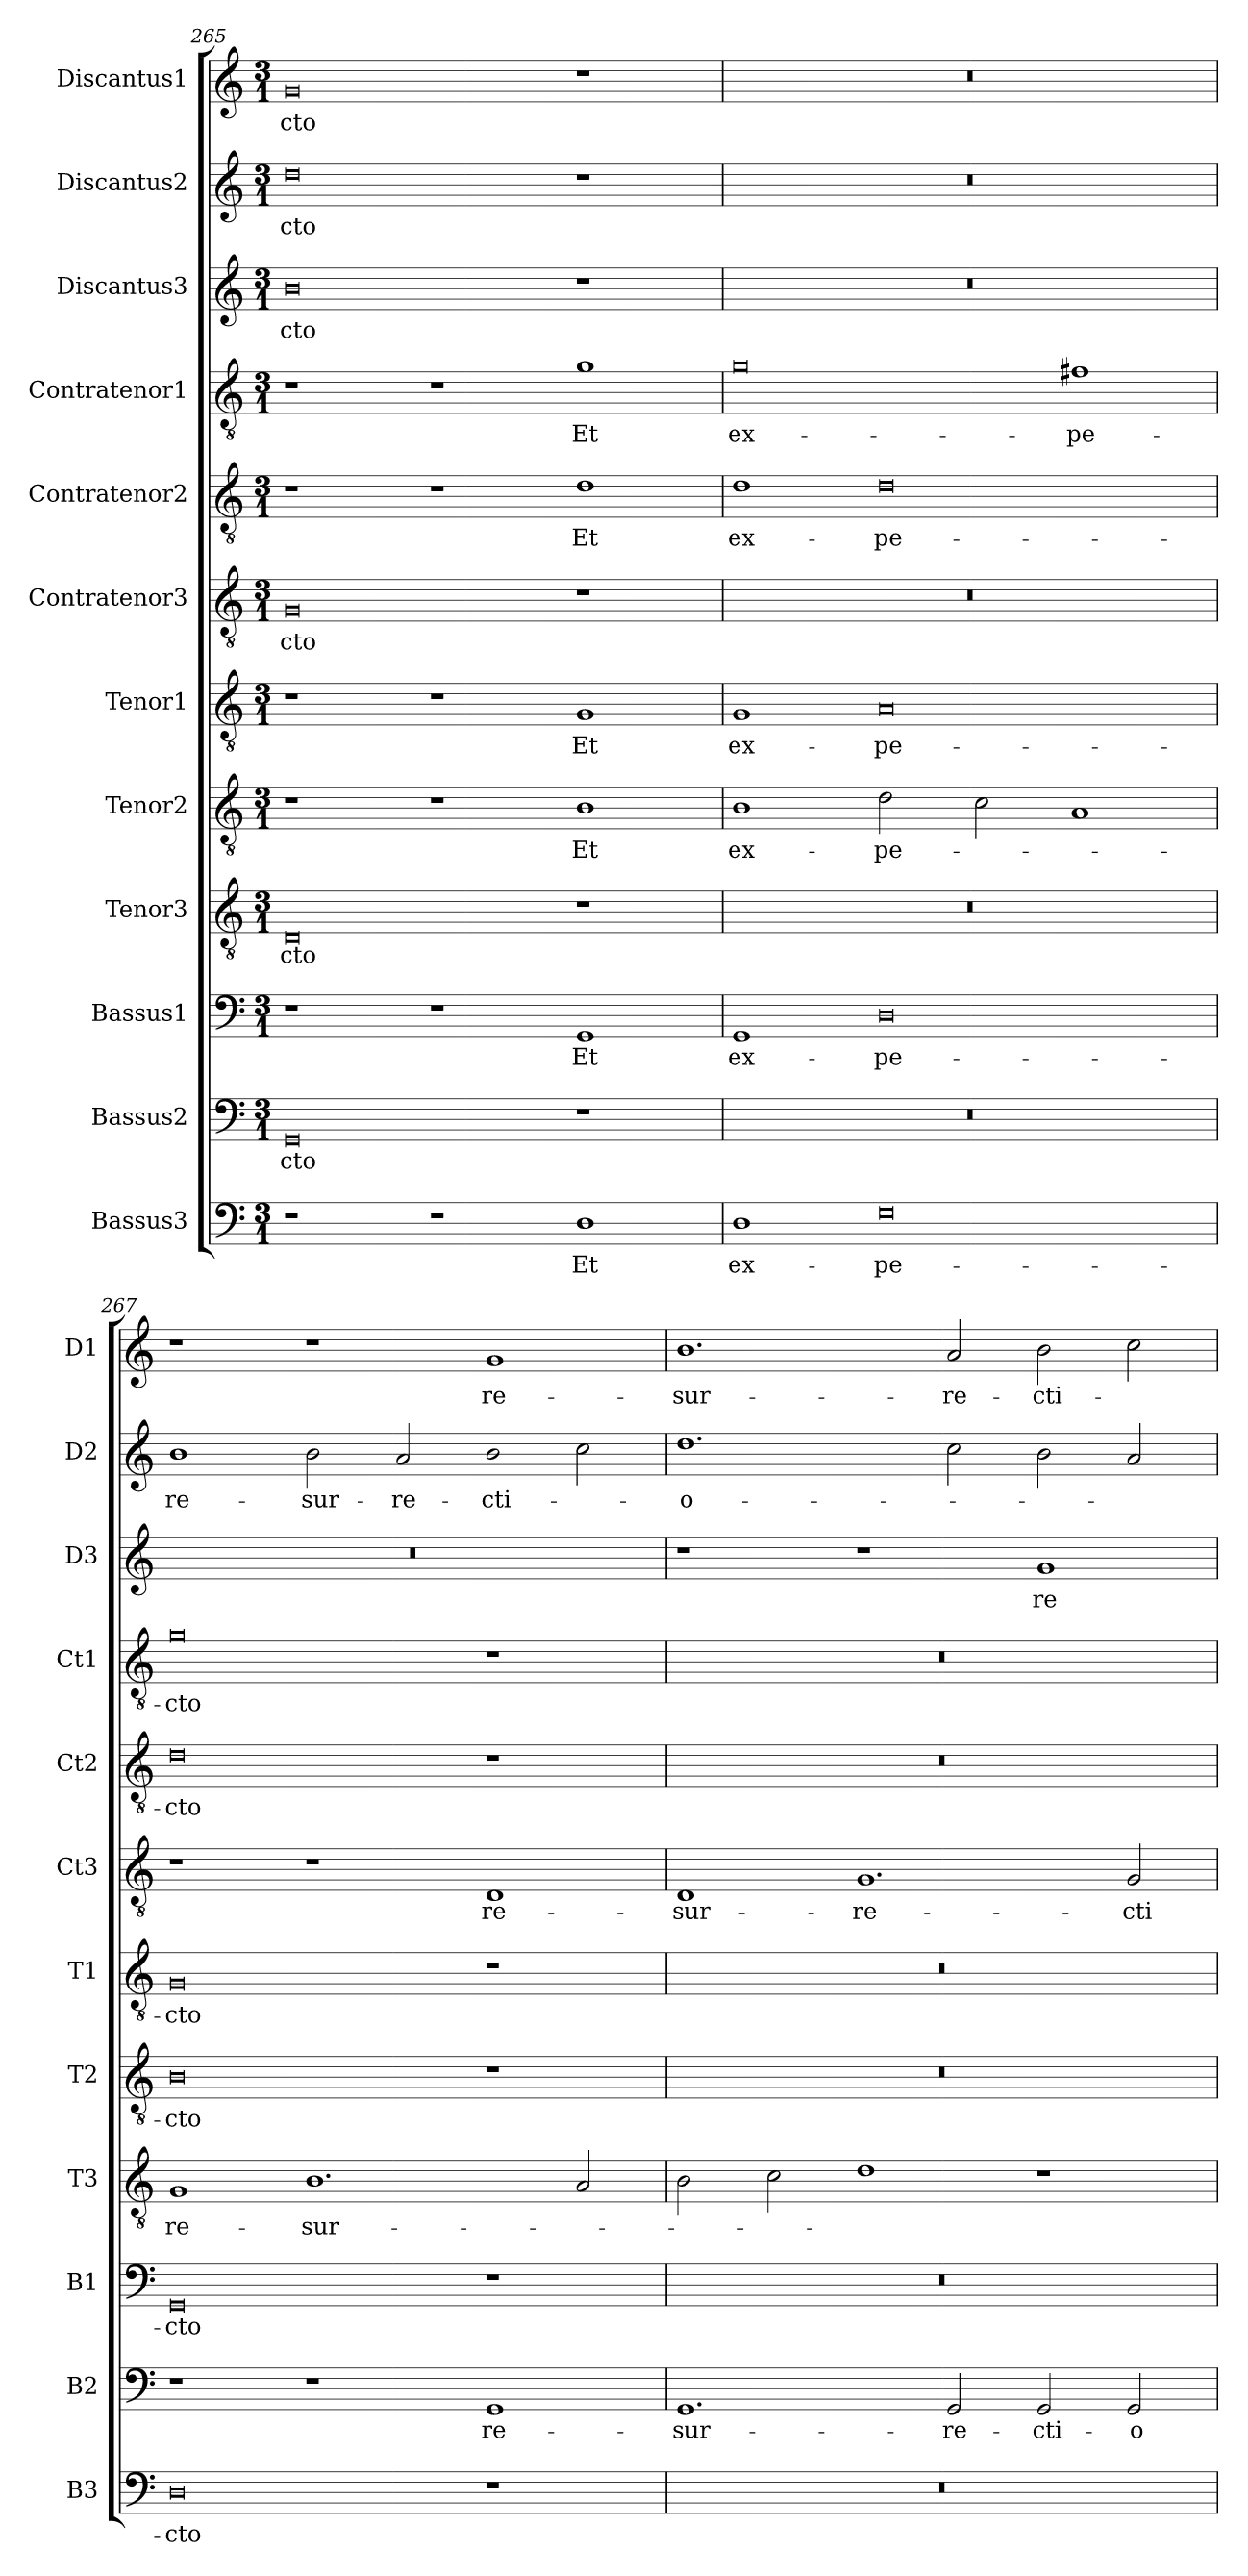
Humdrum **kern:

**kern	**text	**kern	**text	**kern	**text	**kern	**text	**kern	**text	**kern	**text	**kern	**text	**kern	**text	**kern	**text	**kern	**text	**kern	**text	**kern	**text
*part12	*part12	*part11	*part11	*part10	*part10	*part9	*part9	*part8	*part8	*part7	*part7	*part6	*part6	*part5	*part5	*part4	*part4	*part3	*part3	*part2	*part2	*part1	*part1
*staff12	*staff12	*staff11	*staff11	*staff10	*staff10	*staff9	*staff9	*staff8	*staff8	*staff7	*staff7	*staff6	*staff6	*staff5	*staff5	*staff4	*staff4	*staff3	*staff3	*staff2	*staff2	*staff1	*staff1
*I"Bassus3	*	*I"Bassus2	*	*I"Bassus1	*	*I"Tenor3	*	*I"Tenor2	*	*I"Tenor1	*	*I"Contratenor3	*	*I"Contratenor2	*	*I"Contratenor1	*	*I"Discantus3	*	*I"Discantus2	*	*I"Discantus1	*
*I'B3	*	*I'B2	*	*I'B1	*	*I'T3	*	*I'T2	*	*I'T1	*	*I'Ct3	*	*I'Ct2	*	*I'Ct1	*	*I'D3	*	*I'D2	*	*I'D1	*
*clefF4	*	*clefF4	*	*clefF4	*	*clefGv2	*	*clefGv2	*	*clefGv2	*	*clefGv2	*	*clefGv2	*	*clefGv2	*	*clefG2	*	*clefG2	*	*clefG2	*
*k[]	*	*k[]	*	*k[]	*	*k[]	*	*k[]	*	*k[]	*	*k[]	*	*k[]	*	*k[]	*	*k[]	*	*k[]	*	*k[]	*
*M3/1	*	*M3/1	*	*M3/1	*	*M3/1	*	*M3/1	*	*M3/1	*	*M3/1	*	*M3/1	*	*M3/1	*	*M3/1	*	*M3/1	*	*M3/1	*
=265	=265	=265	=265	=265	=265	=265	=265	=265	=265	=265	=265	=265	=265	=265	=265	=265	=265	=265	=265	=265	=265	=265	=265
1r	.	0GG/	-cto	1r	.	0D/	-cto	1r	.	1r	.	0G/	-cto	1r	.	1r	.	0b\	-cto	0dd\	-cto	0g/	-cto
1r	.	.	.	1r	.	.	.	1r	.	1r	.	.	.	1r	.	1r	.	.	.	.	.	.	.
1D\	Et	1r	.	1GG/	Et	1r	.	1B\	Et	1G/	Et	1r	.	1d\	Et	1g\	Et	1r	.	1r	.	1r	.
=266	=266	=266	=266	=266	=266	=266	=266	=266	=266	=266	=266	=266	=266	=266	=266	=266	=266	=266	=266	=266	=266	=266	=266
1D\	ex-	0.r	.	1GG/	ex-	0.r	.	1B\	ex-	1G/	ex-	0.r	.	1d\	ex-	0g\	ex-	0.r	.	0.r	.	0.r	.
0F\	-pe-	.	.	0D\	-pe-	.	.	2d\	-pe-	0A/	-pe-	.	.	0d\	-pe-	.	.	.	.	.	.	.	.
.	.	.	.	.	.	.	.	2c\	.	.	.	.	.	.	.	.	.	.	.	.	.	.	.
.	.	.	.	.	.	.	.	1A/	.	.	.	.	.	.	.	1f#X\	-pe-	.	.	.	.	.	.
=267	=267	=267	=267	=267	=267	=267	=267	=267	=267	=267	=267	=267	=267	=267	=267	=267	=267	=267	=267	=267	=267	=267	=267
0D\	-cto	1r	.	0GG/	-cto	1G/	re-	0B\	-cto	0G/	-cto	1r	.	0d\	-cto	0g\	-cto	0.r	.	1b\	re-	1r	.
.	.	1r	.	.	.	1.B\	-sur-	.	.	.	.	1r	.	.	.	.	.	.	.	2b\	-sur-	1r	.
.	.	.	.	.	.	.	.	.	.	.	.	.	.	.	.	.	.	.	.	2a/	-re-	.	.
1r	.	1GG/	re-	1r	.	.	.	1r	.	1r	.	1D/	re-	1r	.	1r	.	.	.	2b\	-cti-	1g/	re-
.	.	.	.	.	.	2A/	.	.	.	.	.	.	.	.	.	.	.	.	.	2cc\	.	.	.
=268	=268	=268	=268	=268	=268	=268	=268	=268	=268	=268	=268	=268	=268	=268	=268	=268	=268	=268	=268	=268	=268	=268	=268
0.r	.	1.GG/	-sur-	0.r	.	2B\	.	0.r	.	0.r	.	1D/	-sur-	0.r	.	0.r	.	1r	.	1.dd\	-o-	1.b\	-sur-
.	.	.	.	.	.	2c\	.	.	.	.	.	.	.	.	.	.	.	.	.	.	.	.	.
.	.	.	.	.	.	1d\	.	.	.	.	.	1.G/	-re-	.	.	.	.	1r	.	.	.	.	.
.	.	2GG/	-re-	.	.	.	.	.	.	.	.	.	.	.	.	.	.	.	.	2cc\	.	2a/	-re-
.	.	2GG/	-cti-	.	.	1r	.	.	.	.	.	.	.	.	.	.	.	1g/	re-	2b\	.	2b\	-cti-
.	.	2GG/	-o-	.	.	.	.	.	.	.	.	2G/	-cti-	.	.	.	.	.	.	2a/	.	2cc\	.
=	=	=	=	=	=	=	=	=	=	=	=	=	=	=	=	=	=	=	=	=	=	=	=
*-	*-	*-	*-	*-	*-	*-	*-	*-	*-	*-	*-	*-	*-	*-	*-	*-	*-	*-	*-	*-	*-	*-	*-
